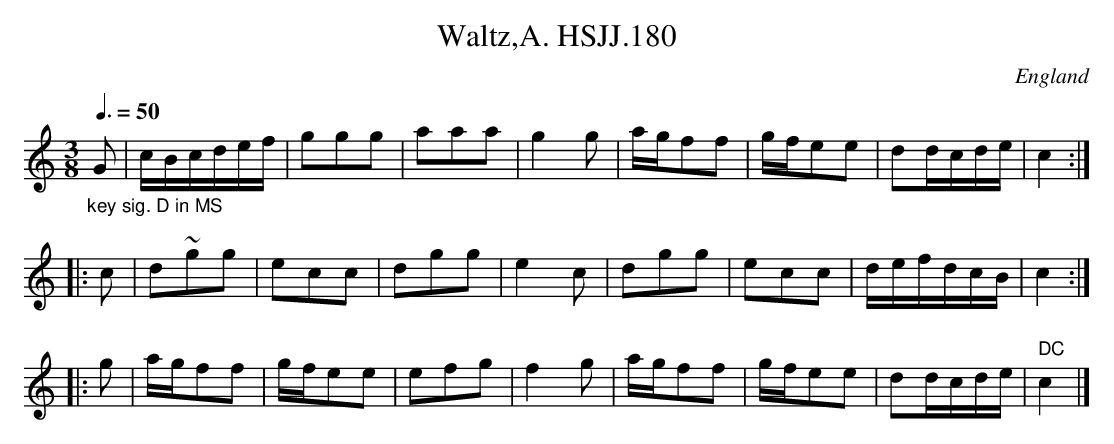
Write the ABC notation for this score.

X:1
T:Waltz,A. HSJJ.180
M:3/8
L:1/16
Q:3/8=50
O:England
K:C
"_key sig. D in MS"G2|cBcdef|g2g2g2|a2a2a2|g4g2|\
agf2f2|gfe2e2|d2dcde|c4:|
|:c2|d2~g2g2|e2c2c2|d2g2g2|e4c2|d2g2g2|e2c2c2|defdcB|c4:|
|:g2|agf2f2|gfe2e2|e2f2g2|f4g2|agf2f2|gfe2e2|d2dcde|" DC"c4|]
